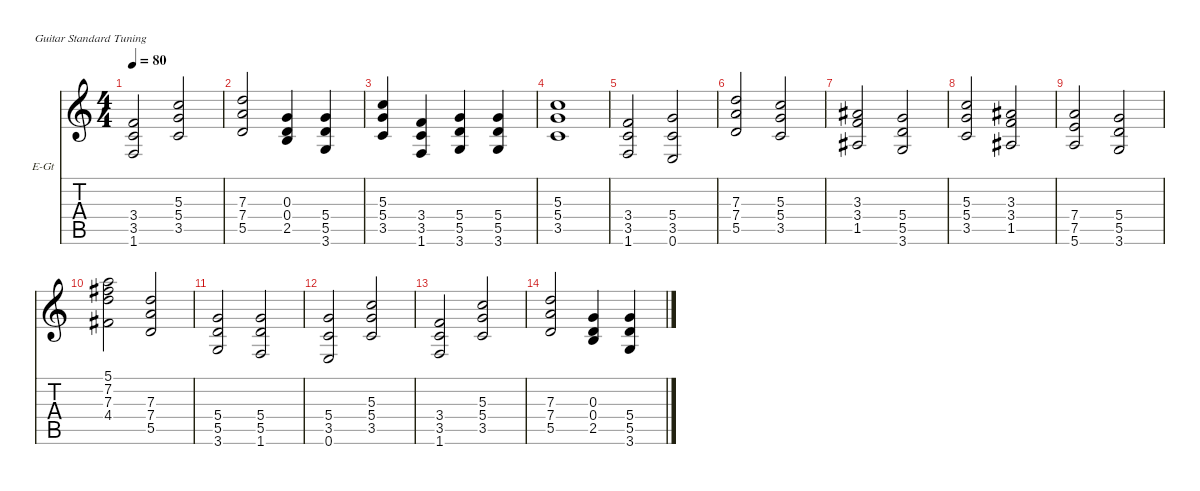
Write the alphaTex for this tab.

\hideDynamics
\bracketExtendMode nobrackets
\firstSystemTrackNameOrientation horizontal
\otherSystemsTrackNameOrientation horizontal
\track ("guitar rythm" "E-Gt") {instrument distortionguitar}
\staff {score tabs}
\tuning (E4 B3 G3 D3 A2 E2)
\ts (4 4)
\tempo 80
\clef g2
\ks c
(3.4 3.5 1.6).2{dy f} (5.3 5.4 3.5).2 |
(7.3 7.4 5.5).2 (0.3 0.4 2.5).4 (5.4 5.5 3.6).4 |
(5.3 5.4 3.5).4 (3.4 3.5 1.6).4 (5.4 5.5 3.6).4 (5.4 5.5 3.6).4 |
(5.3 5.4 3.5).1 |
(3.4 3.5 1.6).2{dy mf} (5.4 3.5 0.6).2 |
(7.3 7.4 5.5).2{dy f} (5.3 5.4 3.5).2 |
(3.3{acc #} 3.4 1.5{acc #}).2{dy mp} (5.4 5.5 3.6).2 |
(5.3 5.4 3.5).2 (3.3{acc #} 3.4 1.5{acc #}).2 |
(7.4 7.5 5.6).2{dy p} (5.4 5.5 3.6).2 |
(5.1 7.2{acc #} 7.3 4.4{acc #}).2 (7.3 7.4 5.5).2 |
(5.4 5.5 3.6).2{dy pp} (5.4 5.5 1.6).2 |
(5.4 3.5 0.6).2 (5.3 5.4 3.5).2 |
(3.4 3.5 1.6).2{dy ppp} (5.3 5.4 3.5).2 |
(7.3 7.4 5.5).2 (0.3 0.4 2.5).4 (5.4 5.5 3.6).4
